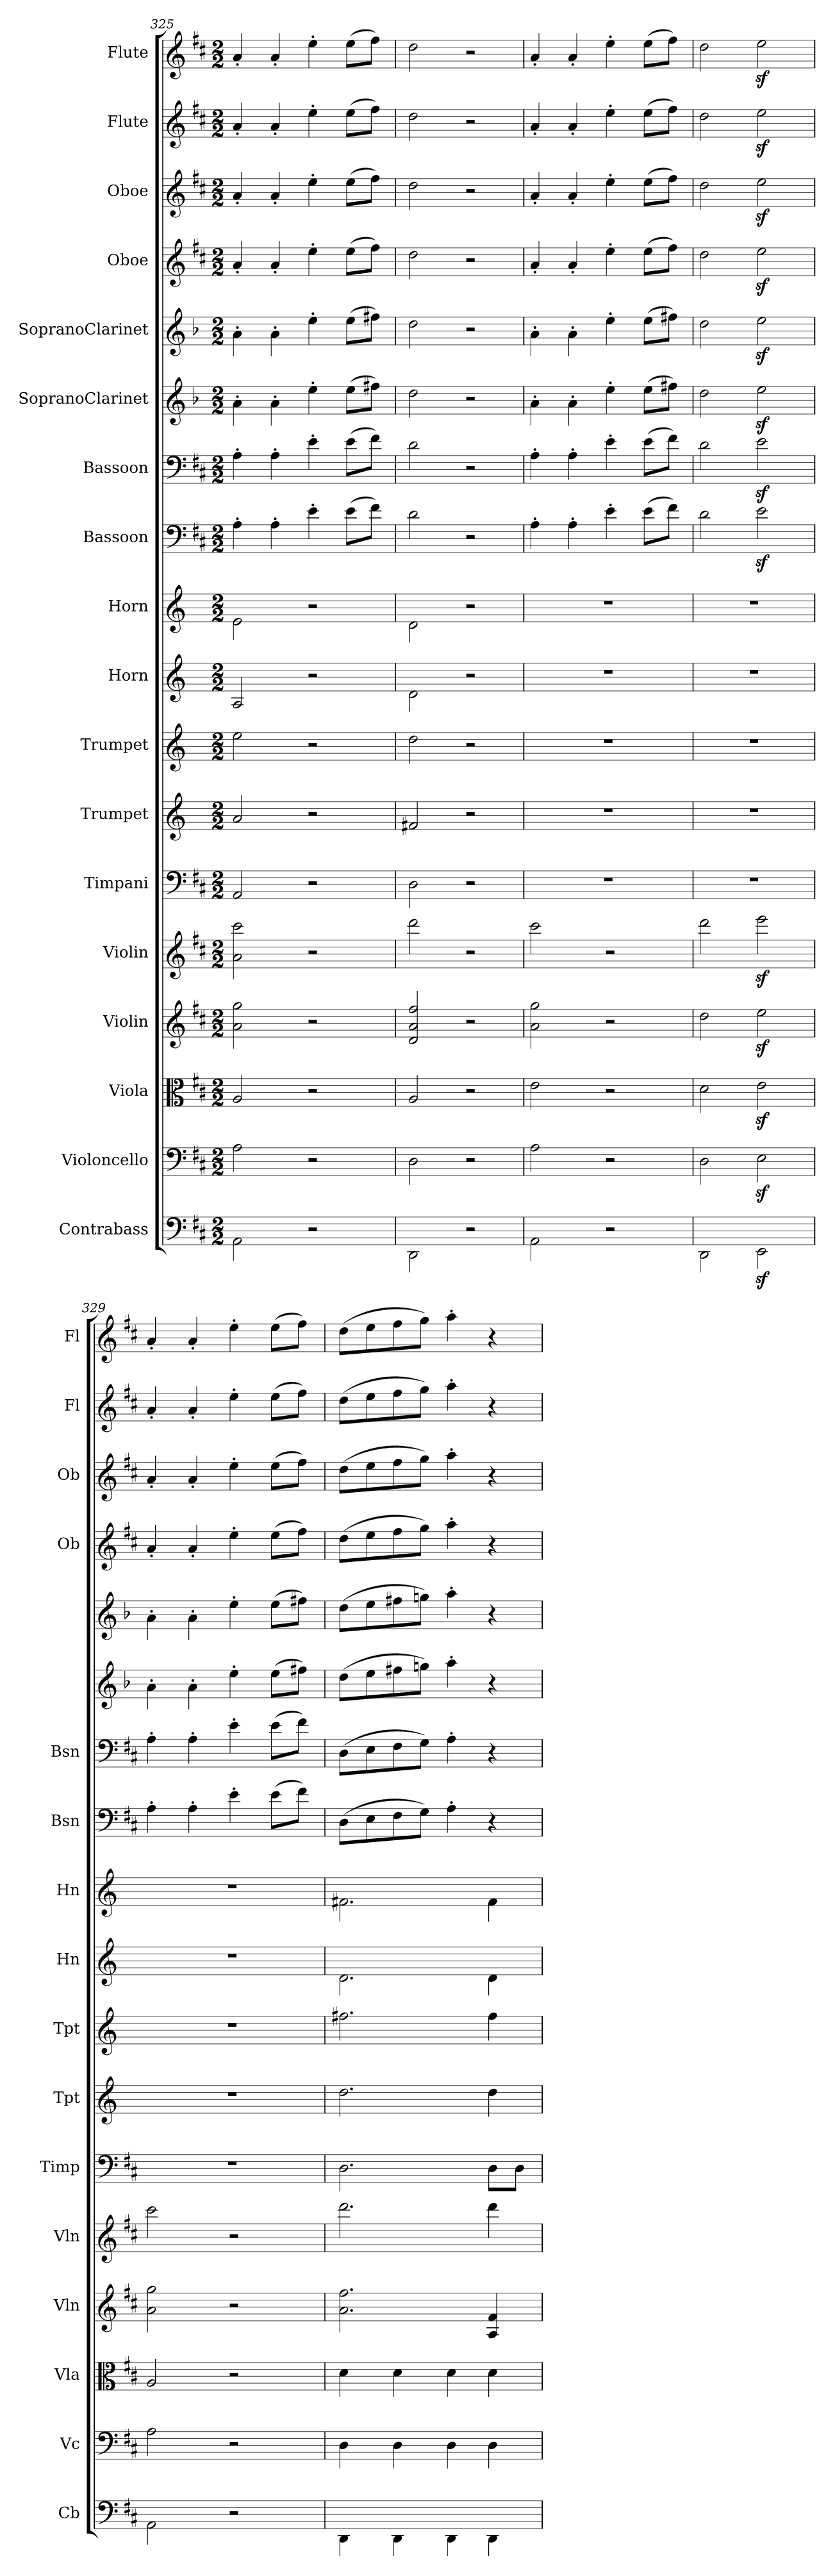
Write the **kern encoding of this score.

**kern	**kern	**kern	**kern	**kern	**kern	**kern	**kern	**kern	**kern	**kern	**kern	**kern	**kern	**kern	**kern	**kern	**kern
*part18	*part17	*part16	*part15	*part14	*part13	*part12	*part11	*part10	*part9	*part8	*part7	*part6	*part5	*part4	*part3	*part2	*part1
*staff18	*staff17	*staff16	*staff15	*staff14	*staff13	*staff12	*staff11	*staff10	*staff9	*staff8	*staff7	*staff6	*staff5	*staff4	*staff3	*staff2	*staff1
*I"Contrabass	*I"Violoncello	*I"Viola	*I"Violin	*I"Violin	*I"Timpani	*I"Trumpet	*I"Trumpet	*I"Horn	*I"Horn	*I"Bassoon	*I"Bassoon	*I"SopranoClarinet	*I"SopranoClarinet	*I"Oboe	*I"Oboe	*I"Flute	*I"Flute
*I'Cb	*I'Vc	*I'Vla	*I'Vln	*I'Vln	*I'Timp	*I'Tpt	*I'Tpt	*I'Hn	*I'Hn	*I'Bsn	*I'Bsn	*	*	*I'Ob	*I'Ob	*I'Fl	*I'Fl
*clefF4	*clefF4	*clefC3	*clefG2	*clefG2	*clefF4	*clefG2	*clefG2	*clefG2	*clefG2	*clefF4	*clefF4	*clefG2	*clefG2	*clefG2	*clefG2	*clefG2	*clefG2
*k[f#c#]	*k[f#c#]	*k[f#c#]	*k[f#c#]	*k[f#c#]	*k[f#c#]	*k[]	*k[]	*k[]	*k[]	*k[f#c#]	*k[f#c#]	*k[b-]	*k[b-]	*k[f#c#]	*k[f#c#]	*k[f#c#]	*k[f#c#]
*M2/2	*M2/2	*M2/2	*M2/2	*M2/2	*M2/2	*M2/2	*M2/2	*M2/2	*M2/2	*M2/2	*M2/2	*M2/2	*M2/2	*M2/2	*M2/2	*M2/2	*M2/2
=325	=325	=325	=325	=325	=325	=325	=325	=325	=325	=325	=325	=325	=325	=325	=325	=325	=325
2AA\	2A\	2A/	2a\ 2gg\	2a\ 2ccc#\	2AA/	2a/	2ee\	2A/	2e\	4A'\	4A'\	4a'\	4a'\	4a'/	4a'/	4a'/	4a'/
.	.	.	.	.	.	.	.	.	.	4A'\	4A'\	4a'\	4a'\	4a'/	4a'/	4a'/	4a'/
2r	2r	2r	2r	2r	2r	2r	2r	2r	2r	4e'\	4e'\	4ee'\	4ee'\	4ee'\	4ee'\	4ee'\	4ee'\
.	.	.	.	.	.	.	.	.	.	(8e\L	(8e\L	(8ee\L	(8ee\L	(8ee\L	(8ee\L	(8ee\L	(8ee\L
.	.	.	.	.	.	.	.	.	.	8f#\J)	8f#\J)	8ff#X\J)	8ff#X\J)	8ff#\J)	8ff#\J)	8ff#\J)	8ff#\J)
=326	=326	=326	=326	=326	=326	=326	=326	=326	=326	=326	=326	=326	=326	=326	=326	=326	=326
2DD\	2D\	2A/	2d/ 2a/ 2ff#/	2ddd\	2D\	2f#X/	2dd\	2d\	2d\	2d\	2d\	2dd\	2dd\	2dd\	2dd\	2dd\	2dd\
2r	2r	2r	2r	2r	2r	2r	2r	2r	2r	2r	2r	2r	2r	2r	2r	2r	2r
=327	=327	=327	=327	=327	=327	=327	=327	=327	=327	=327	=327	=327	=327	=327	=327	=327	=327
2AA\	2A\	2e\	2a\ 2gg\	2ccc#\	1r	1r	1r	1r	1r	4A'\	4A'\	4a'\	4a'\	4a'/	4a'/	4a'/	4a'/
.	.	.	.	.	.	.	.	.	.	4A'\	4A'\	4a'\	4a'\	4a'/	4a'/	4a'/	4a'/
2r	2r	2r	2r	2r	.	.	.	.	.	4e'\	4e'\	4ee'\	4ee'\	4ee'\	4ee'\	4ee'\	4ee'\
.	.	.	.	.	.	.	.	.	.	(8e\L	(8e\L	(8ee\L	(8ee\L	(8ee\L	(8ee\L	(8ee\L	(8ee\L
.	.	.	.	.	.	.	.	.	.	8f#\J)	8f#\J)	8ff#X\J)	8ff#X\J)	8ff#\J)	8ff#\J)	8ff#\J)	8ff#\J)
=328	=328	=328	=328	=328	=328	=328	=328	=328	=328	=328	=328	=328	=328	=328	=328	=328	=328
2DD\	2D\	2d\	2dd\	2ddd\	1r	1r	1r	1r	1r	2d\	2d\	2dd\	2dd\	2dd\	2dd\	2dd\	2dd\
2EEz\	2Ez\	2ez\	2eez\	2eeez\	.	.	.	.	.	2ez\	2ez\	2eez\	2eez\	2eez\	2eez\	2eez\	2eez\
=329	=329	=329	=329	=329	=329	=329	=329	=329	=329	=329	=329	=329	=329	=329	=329	=329	=329
2AA\	2A\	2A/	2a\ 2gg\	2ccc#\	1r	1r	1r	1r	1r	4A'\	4A'\	4a'\	4a'\	4a'/	4a'/	4a'/	4a'/
.	.	.	.	.	.	.	.	.	.	4A'\	4A'\	4a'\	4a'\	4a'/	4a'/	4a'/	4a'/
2r	2r	2r	2r	2r	.	.	.	.	.	4e'\	4e'\	4ee'\	4ee'\	4ee'\	4ee'\	4ee'\	4ee'\
.	.	.	.	.	.	.	.	.	.	(8e\L	(8e\L	(8ee\L	(8ee\L	(8ee\L	(8ee\L	(8ee\L	(8ee\L
.	.	.	.	.	.	.	.	.	.	8f#\J)	8f#\J)	8ff#X\J)	8ff#X\J)	8ff#\J)	8ff#\J)	8ff#\J)	8ff#\J)
=330	=330	=330	=330	=330	=330	=330	=330	=330	=330	=330	=330	=330	=330	=330	=330	=330	=330
4DD\	4D\	4d\	2.a\ 2.ff#\	2.ddd\	2.D\	2.dd\	2.ff#X\	2.d\	2.f#X\	(8D\L	(8D\L	(8dd\L	(8dd\L	(8dd\L	(8dd\L	(8dd\L	(8dd\L
.	.	.	.	.	.	.	.	.	.	8E\	8E\	8ee\	8ee\	8ee\	8ee\	8ee\	8ee\
4DD\	4D\	4d\	.	.	.	.	.	.	.	8F#\	8F#\	8ff#X\	8ff#X\	8ff#\	8ff#\	8ff#\	8ff#\
.	.	.	.	.	.	.	.	.	.	8G\J)	8G\J)	8ggn\J)	8ggn\J)	8gg\J)	8gg\J)	8gg\J)	8gg\J)
4DD\	4D\	4d\	.	.	.	.	.	.	.	4A'\	4A'\	4aa'\	4aa'\	4aa'\	4aa'\	4aa'\	4aa'\
4DD\	4D\	4d\	4A/ 4f#/	4ddd\	8D\L	4dd\	4ff#\	4d\	4f#\	4r	4r	4r	4r	4r	4r	4r	4r
.	.	.	.	.	8D\J	.	.	.	.	.	.	.	.	.	.	.	.
=	=	=	=	=	=	=	=	=	=	=	=	=	=	=	=	=	=
*-	*-	*-	*-	*-	*-	*-	*-	*-	*-	*-	*-	*-	*-	*-	*-	*-	*-
